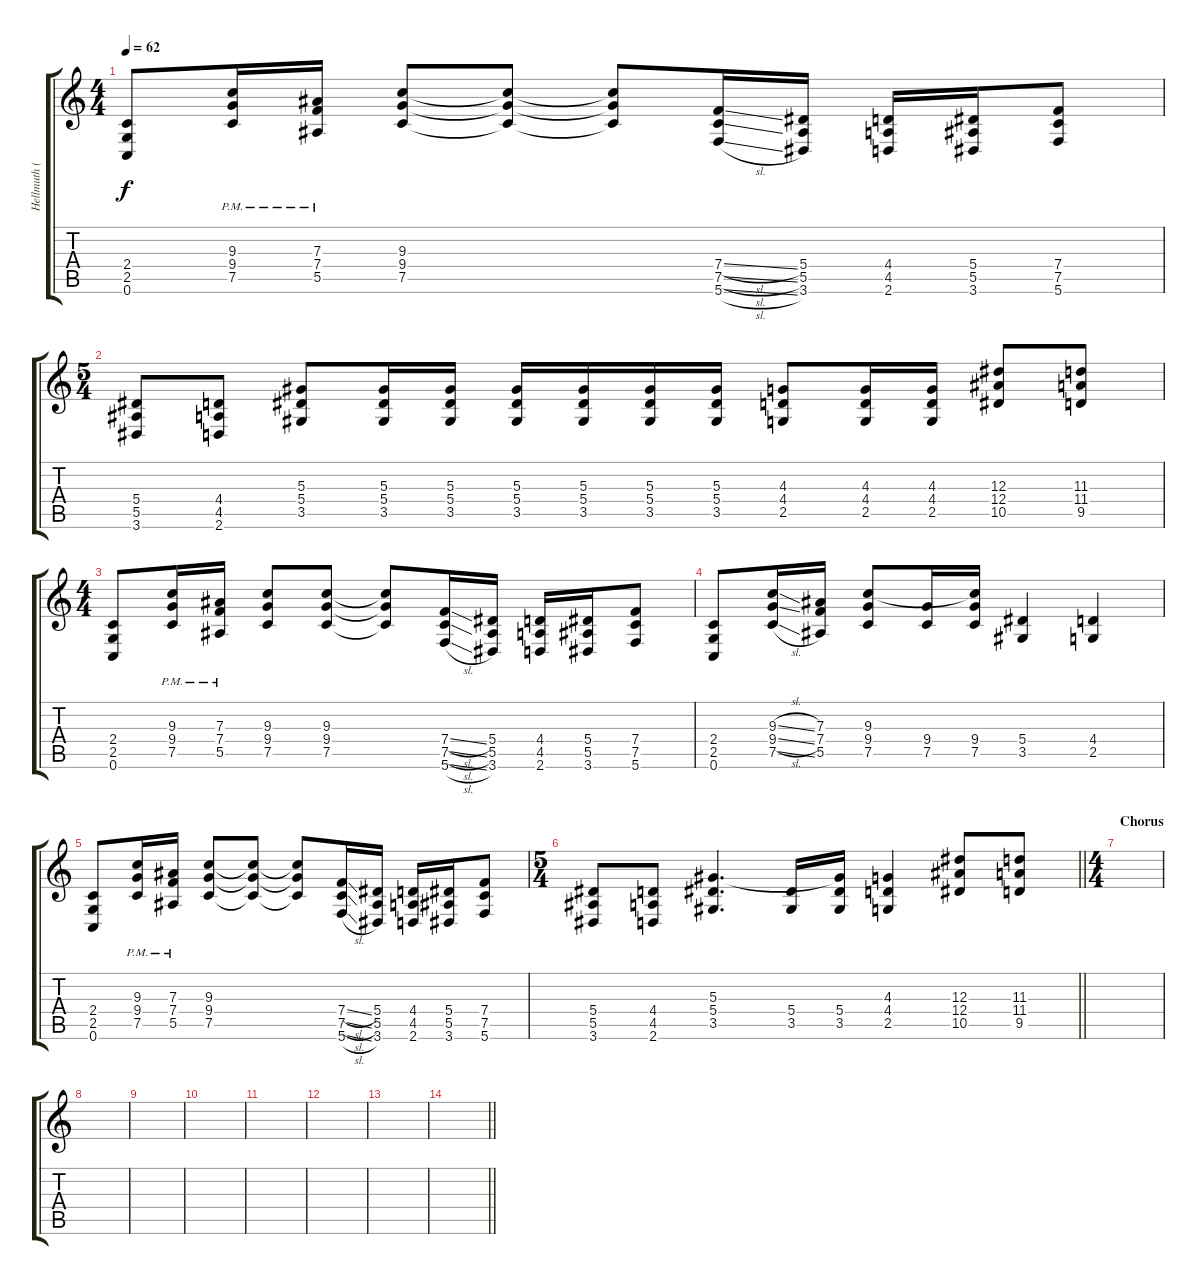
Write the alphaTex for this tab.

\track ("Hellmuth (Acoustic Guitar)" "Hellmuth (") {instrument acousticguitarsteel}
\staff {score tabs}
\tuning (C4 G3 Eb3 Bb2 F2 C2) {hide}
\ts (4 4)
\tempo 62
\clef g2
\ks c
(2.4 2.5 0.6).8{dy f} (9.3{pm} 9.4{pm} 7.5{pm}).16 (7.3{pm} 7.4{pm} 5.5{pm}).16 (9.3 9.4 7.5).8 (9.3{t} 9.4{t} 7.5{t}).8 (9.3{t} 9.4{t} 7.5{t}).8 (7.4{sl} 7.5{sl} 5.6{sl}).16 (5.4 5.5 3.6).16 (4.4 4.5 2.6).16 (5.4 5.5 3.6).16 (7.4 7.5 5.6).8 |
\ts (5 4)
(5.4 5.5 3.6).8 (4.4 4.5 2.6).8 (5.3 5.4 3.5).8 (5.3 5.4 3.5).16 (5.3 5.4 3.5).16 (5.3 5.4 3.5).16 (5.3 5.4 3.5).16 (5.3 5.4 3.5).16 (5.3 5.4 3.5).16 (4.3 4.4 2.5).8 (4.3 4.4 2.5).16 (4.3 4.4 2.5).16 (12.3 12.4 10.5).8 (11.3 11.4 9.5).8 |
\ts (4 4)
(2.4 2.5 0.6).8 (9.3{pm} 9.4{pm} 7.5{pm}).16 (7.3{pm} 7.4{pm} 5.5{pm}).16 (9.3 9.4 7.5).8 (9.3 9.4 7.5).8 (9.3{t} 9.4{t} 7.5{t}).8 (7.4{sl} 7.5{sl} 5.6{sl}).16 (5.4 5.5 3.6).16 (4.4 4.5 2.6).16 (5.4 5.5 3.6).16 (7.4 7.5 5.6).8 |
(2.4 2.5 0.6).8 (9.3{sl} 9.4{sl} 7.5{sl}).16 (7.3 7.4 5.5).16 (9.3 9.4 7.5).8 (9.4 7.5).16 (9.3{t} 9.4 7.5).16 (5.4 3.5).4 (4.4 2.5).4 |
(2.4 2.5 0.6).8 (9.3{pm} 9.4{pm} 7.5{pm}).16 (7.3{pm} 7.4{pm} 5.5{pm}).16 (9.3 9.4 7.5).8 (9.3{t} 9.4{t} 7.5{t}).8 (9.3{t} 9.4{t} 7.5{t}).8 (7.4{sl} 7.5{sl} 5.6{sl}).16 (5.4 5.5 3.6).16 (4.4 4.5 2.6).16 (5.4 5.5 3.6).16 (7.4 7.5 5.6).8 |
\ts (5 4)
\barLineRight lightlight
(5.4 5.5 3.6).8 (4.4 4.5 2.6).8 (5.3 5.4 3.5).4{d} (5.4 3.5).16 (5.3{t} 5.4 3.5).16 (4.3 4.4 2.5).4 (12.3 12.4 10.5).8 (11.3 11.4 9.5).8 |
\ts (4 4)
\section ("" "Chorus")
|
|
|
|
|
|
|
\barLineRight lightlight
